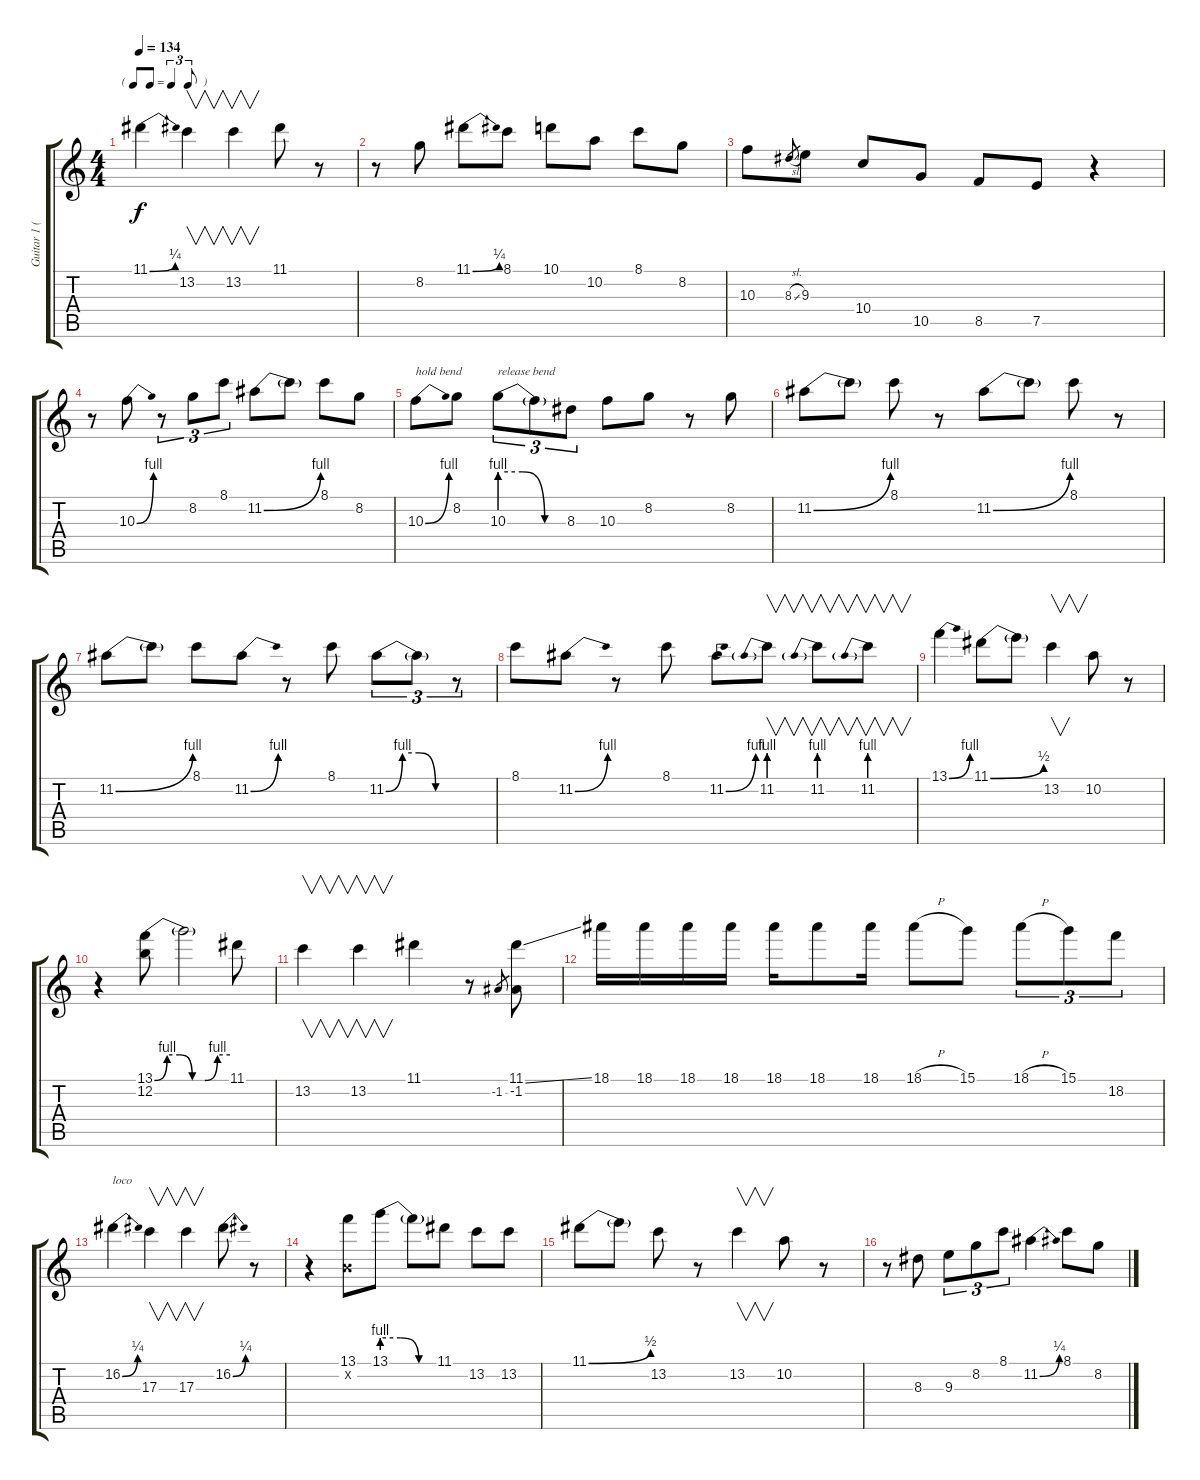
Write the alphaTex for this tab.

\track ("Guitar 1 (E.C.)" "Guitar 1 (") {instrument overdrivenguitar}
\staff {score tabs}
\tuning (E4 B3 G3 D3 A2 E2) {hide}
\ts (4 4)
\tf triplet8th
\tempo 134
\clef g2
\ks c
11.1{be (bend 0 0 60 1)}.4{dy f} 13.2.4{v} 13.2.4{v} 11.1.8 r.8 |
r.8 8.2.8 11.1{be (bend 0 0 60 1)}.8 8.1.8 10.1.8 10.2.8 8.1.8 8.2.8 |
10.3.8 8.3{sl}.8{gr} 9.3.8 10.4.8 10.5.8 8.5.8 7.5.8 r.4 |
r.8 10.3{be (bend 0 0 60 4)}.8 r.8{tu (3 2)} 8.2.8{tu (3 2)} 8.1.8{tu (3 2)} 11.2{be (bend 0 0 60 4)}.8 11.2{t}.8 8.1.8 8.2.8 |
10.3{be (bend 0 0 60 4)}.8{txt "hold bend"} 8.2.8 10.3{be (custom 0 4 20 4 40 0 60 0)}.8{tu (3 2) txt "release bend"} 10.3{t}.8{tu (3 2)} 8.3.8{tu (3 2)} 10.3.8 8.2.8 r.8 8.2.8 |
11.2{be (bend 0 0 60 4)}.8 11.2{t}.8 8.1.8 r.8 11.2{be (bend 0 0 60 4)}.8 11.2{t}.8 8.1.8 r.8 |
11.2{be (bend 0 0 60 4)}.8 11.2{t}.8 8.1.8 11.2{be (bend 0 0 60 4)}.8 r.8 8.1.8 11.2{be (custom 0 0 15 4 30 4 45 0 60 0)}.8{tu (3 2)} 11.2{t}.8{tu (3 2)} r.8{tu (3 2)} |
8.1.8 11.2{be (bend 0 0 60 4)}.8 r.8 8.1.8 11.2{be (bend 0 0 60 4)}.8 11.2{be (prebend 0 4 60 4)}.8{v} 11.2{be (prebend 0 4 60 4)}.8{v} 11.2{be (prebend 0 4 60 4)}.8{v} |
13.1{be (bend 0 0 60 4)}.4 11.1{be (bend 0 0 60 2)}.8 11.1{t}.8 13.2.4{v} 10.2.8 r.8 |
r.4 (13.1{be (custom 0 0 10 4 20 4 30 0 40 0 50 4 60 4)} 12.2).8 13.1{t}.2 11.1.8 |
13.2.4{v} 13.2.4{v} 11.1.4 r.8 -1.2.8{gr} (11.1{ss} -1.2).8 |
18.1.16 18.1.16 18.1.16 18.1.16 18.1.16 18.1.8 18.1.16 18.1{h}.8 15.1.8 18.1{h}.8{tu (3 2)} 15.1.8{tu (3 2)} 18.2.8{tu (3 2)} |
16.2{be (bend 0 0 60 1)}.4{txt "loco"} 17.3.4{v} 17.3.4{v} 16.2{be (bend 0 0 60 1)}.8 r.8 |
r.4 (13.1 0.2{x}).8 13.1{be (custom 0 4 20 4 40 0 60 0)}.8 13.1{t}.8 11.1.8 13.2.8 13.2.8 |
11.1{be (bend 0 0 60 2)}.8 11.1{t}.8 13.2.8 r.8 13.2.4{v} 10.2.8 r.8 |
r.8 8.3.8 9.3.8{tu (3 2)} 8.2.8{tu (3 2)} 8.1.8{tu (3 2)} 11.2{be (bend 0 0 60 1)}.4 8.1.8 8.2.8
